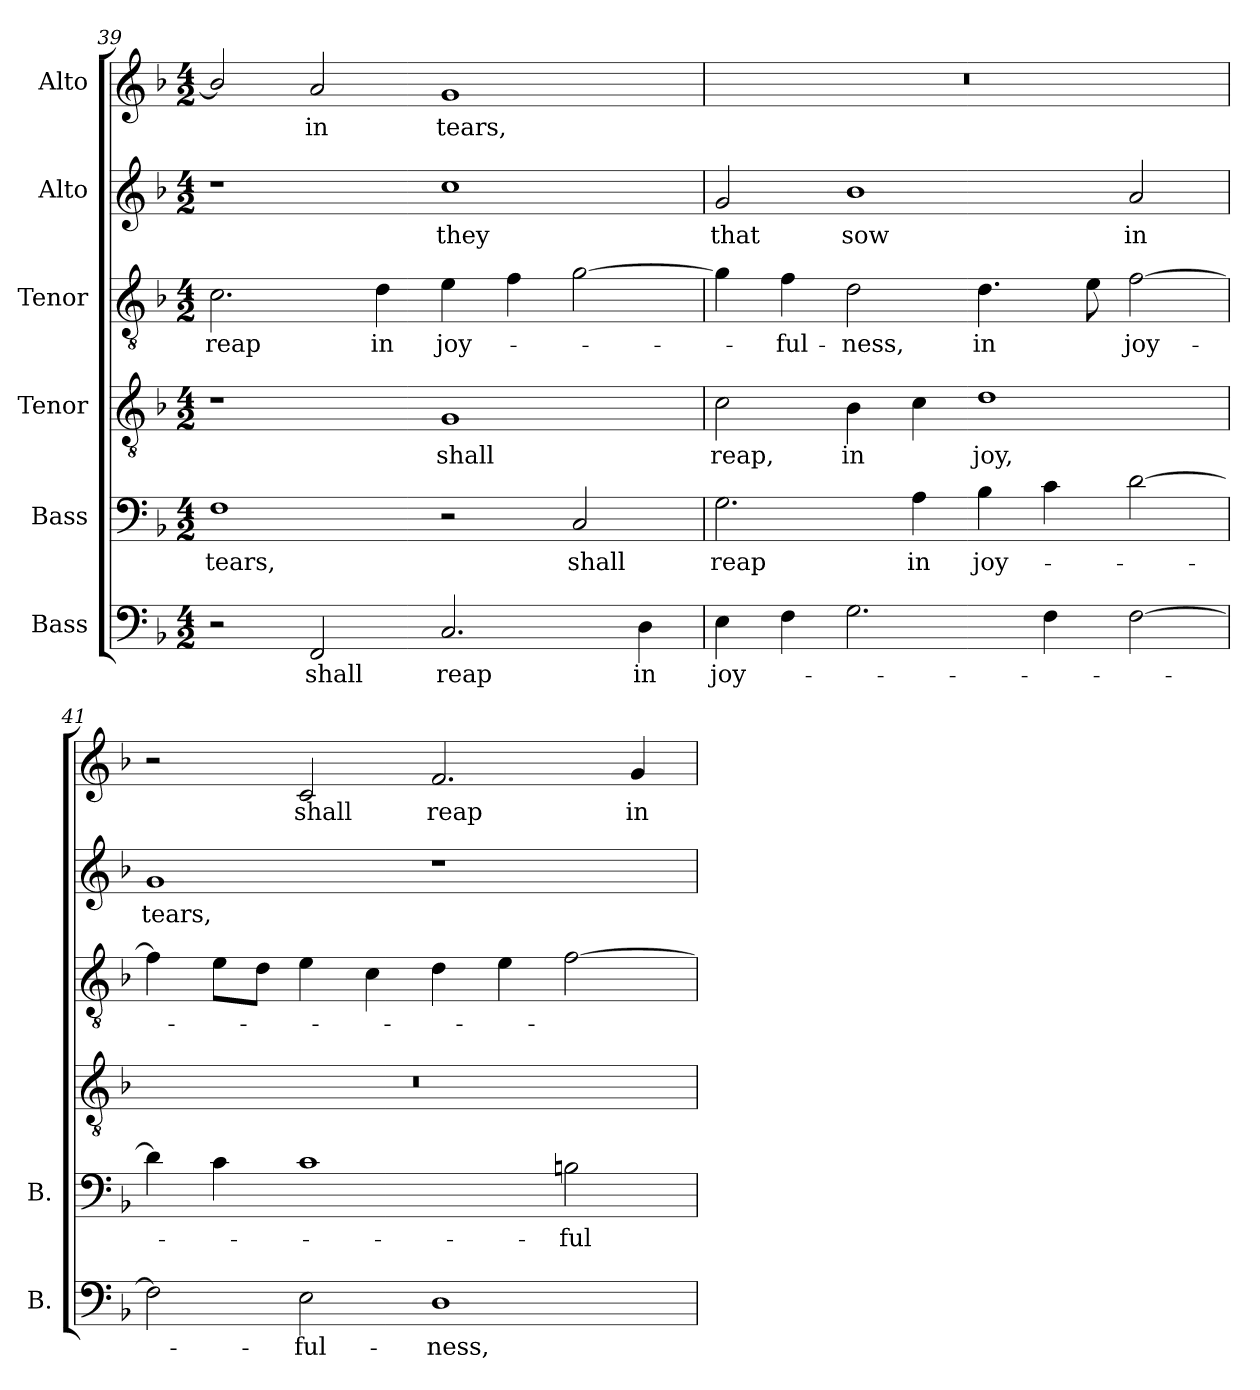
**kern	**text	**kern	**text	**kern	**text	**kern	**text	**kern	**text	**kern	**text
*part6	*part6	*part5	*part5	*part4	*part4	*part3	*part3	*part2	*part2	*part1	*part1
*staff6	*staff6	*staff5	*staff5	*staff4	*staff4	*staff3	*staff3	*staff2	*staff2	*staff1	*staff1
*I"Bass	*	*I"Bass	*	*I"Tenor	*	*I"Tenor	*	*I"Alto	*	*I"Alto	*
*I'B.	*	*I'B.	*	*	*	*	*	*	*	*	*
*clefF4	*	*clefF4	*	*clefGv2	*	*clefGv2	*	*clefG2	*	*clefG2	*
*	*	*	*	*ITrd7c12	*	*ITrd7c12	*	*	*	*	*
*k[b-]	*	*k[b-]	*	*k[b-]	*	*k[b-]	*	*k[b-]	*	*k[b-]	*
*F:	*	*F:	*	*F:	*	*F:	*	*F:	*	*F:	*
*M4/2	*	*M4/2	*	*M4/2	*	*M4/2	*	*M4/2	*	*M4/2	*
=39	=39	=39	=39	=39	=39	=39	=39	=39	=39	=39	=39
!	!	!	!LO:LY:b:color=#000000	!	!	!	!	!	!	!	!
!	!	!	!	!	!	!	!LO:LY:b:color=#000000	!	!	!	!
2r	.	1Fi	tears,	1r	.	2.Ci\	reap	1r	.	2b-i/]	.
!	!LO:LY:b:color=#000000	!	!	!	!	!	!	!	!	!	!
!	!	!	!	!	!	!	!	!	!	!	!LO:LY:b:color=#000000
2FFi/	shall	.	.	.	.	.	.	.	.	2ai/	in
!	!	!	!	!	!	!	!LO:LY:b:color=#000000	!	!	!	!
.	.	.	.	.	.	4Di\	in	.	.	.	.
!	!LO:LY:b:color=#000000	!	!	!	!	!	!	!	!	!	!
!	!	!	!	!	!LO:LY:b:color=#000000	!	!	!	!	!	!
!	!	!	!	!	!	!	!LO:LY:b:color=#000000	!	!	!	!
!	!	!	!	!	!	!	!	!	!LO:LY:b:color=#000000	!	!
!	!	!	!	!	!	!	!	!	!	!	!LO:LY:b:color=#000000
2.Ci/	reap	2r	.	1GGi	shall	4Ei\	joy-	1cci	they	1gi	tears,
.	.	.	.	.	.	4Fi\	.	.	.	.	.
!	!	!	!LO:LY:b:color=#000000	!	!	!	!	!	!	!	!
.	.	2Ci/	shall	.	.	[2Gi\	.	.	.	.	.
!	!LO:LY:b:color=#000000	!	!	!	!	!	!	!	!	!	!
4Di\	in	.	.	.	.	.	.	.	.	.	.
=40	=40	=40	=40	=40	=40	=40	=40	=40	=40	=40	=40
!	!LO:LY:b:color=#000000	!	!	!	!	!	!	!	!	!	!
!	!	!	!LO:LY:b:color=#000000	!	!	!	!	!	!	!	!
!	!	!	!	!	!LO:LY:b:color=#000000	!	!	!	!	!	!
!	!	!	!	!	!	!	!	!	!LO:LY:b:color=#000000	!LO:N:vis=1	!
4Ei\	joy-	2.Gi\	reap	2Ci\	reap,	4Gi\]	.	2gi/	that	0r	.
!	!	!	!	!	!	!	!LO:LY:b:color=#000000	!	!	!	!
4Fi\	.	.	.	.	.	4Fi\	-ful-	.	.	.	.
!	!	!	!	!	!LO:LY:b:color=#000000	!	!	!	!	!	!
!	!	!	!	!	!	!	!LO:LY:b:color=#000000	!	!	!	!
!	!	!	!	!	!	!	!	!	!LO:LY:b:color=#000000	!	!
2.Gi\	.	.	.	4BB-i\	in	2Di\	-ness,	1b-i	sow	.	.
!	!	!	!LO:LY:b:color=#000000	!	!	!	!	!	!	!	!
.	.	4Ai\	in	4Ci\	.	.	.	.	.	.	.
!	!	!	!LO:LY:b:color=#000000	!	!	!	!	!	!	!	!
!	!	!	!	!	!LO:LY:b:color=#000000	!	!	!	!	!	!
!	!	!	!	!	!	!	!LO:LY:b:color=#000000	!	!	!	!
.	.	4B-i\	joy-	1Di	joy,	4.Di\	in	.	.	.	.
4Fi\	.	4ci\	.	.	.	.	.	.	.	.	.
.	.	.	.	.	.	8Ei\	.	.	.	.	.
!	!	!	!	!	!	!	!LO:LY:b:color=#000000	!	!	!	!
!	!	!	!	!	!	!	!	!	!LO:LY:b:color=#000000	!	!
[2Fi\	.	[2di\	.	.	.	[2Fi\	joy-	2ai/	in	.	.
!!LO:PB:g=z
=41	=41	=41	=41	=41	=41	=41	=41	=41	=41	=41	=41
!	!	!	!	!LO:N:vis=1	!	!	!	!	!	!	!
!	!	!	!	!	!	!	!	!	!LO:LY:b:color=#000000	!	!
2Fi\]	.	4di\]	.	0r	.	4Fi\]	.	1gi	tears,	2r	.
.	.	4ci\	.	.	.	8Ei\L	.	.	.	.	.
.	.	.	.	.	.	8Di\J	.	.	.	.	.
!	!LO:LY:b:color=#000000	!	!	!	!	!	!	!	!	!	!
!	!	!	!	!	!	!	!	!	!	!	!LO:LY:b:color=#000000
2Ei\	-ful-	1ci	.	.	.	4Ei\	.	.	.	2ci/	shall
.	.	.	.	.	.	4Ci\	.	.	.	.	.
!	!LO:LY:b:color=#000000	!	!	!	!	!	!	!	!	!	!
!	!	!	!	!	!	!	!	!	!	!	!LO:LY:b:color=#000000
1Di	-ness,	.	.	.	.	4Di\	.	1r	.	2.fi/	reap
.	.	.	.	.	.	4Ei\	.	.	.	.	.
!	!	!	!LO:LY:b:color=#000000	!	!	!	!	!	!	!	!
.	.	2Bni\	-ful-	.	.	[2Fi\	.	.	.	.	.
!	!	!	!	!	!	!	!	!	!	!	!LO:LY:b:color=#000000
.	.	.	.	.	.	.	.	.	.	4gi/	in
=	=	=	=	=	=	=	=	=	=	=	=
*-	*-	*-	*-	*-	*-	*-	*-	*-	*-	*-	*-
